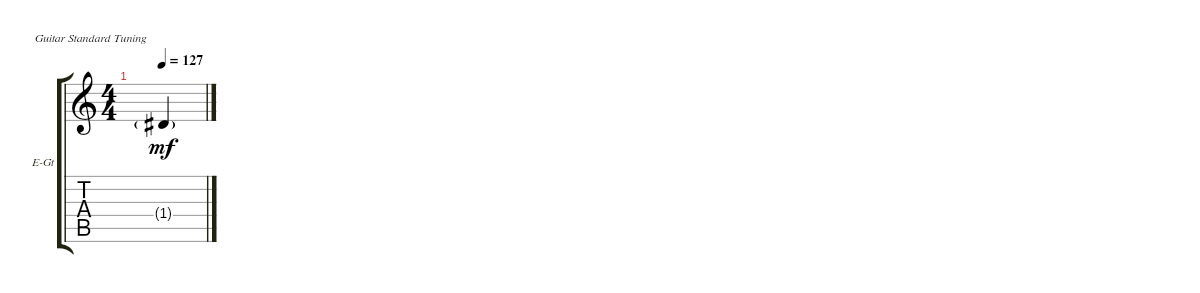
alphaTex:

\defaultSystemsLayout 4
\bracketExtendMode groupsimilarinstruments
\firstSystemTrackNameOrientation horizontal
\otherSystemsTrackNameOrientation horizontal
\track ("Guitar" "E-Gt") {instrument electricguitarclean}
\staff {score tabs}
\tuning (E4 B3 G3 D3 A2 E2)
\ts (4 4)
\tempo 127
\clef g2
\ks c
1.4{g}.4{dy mf}
